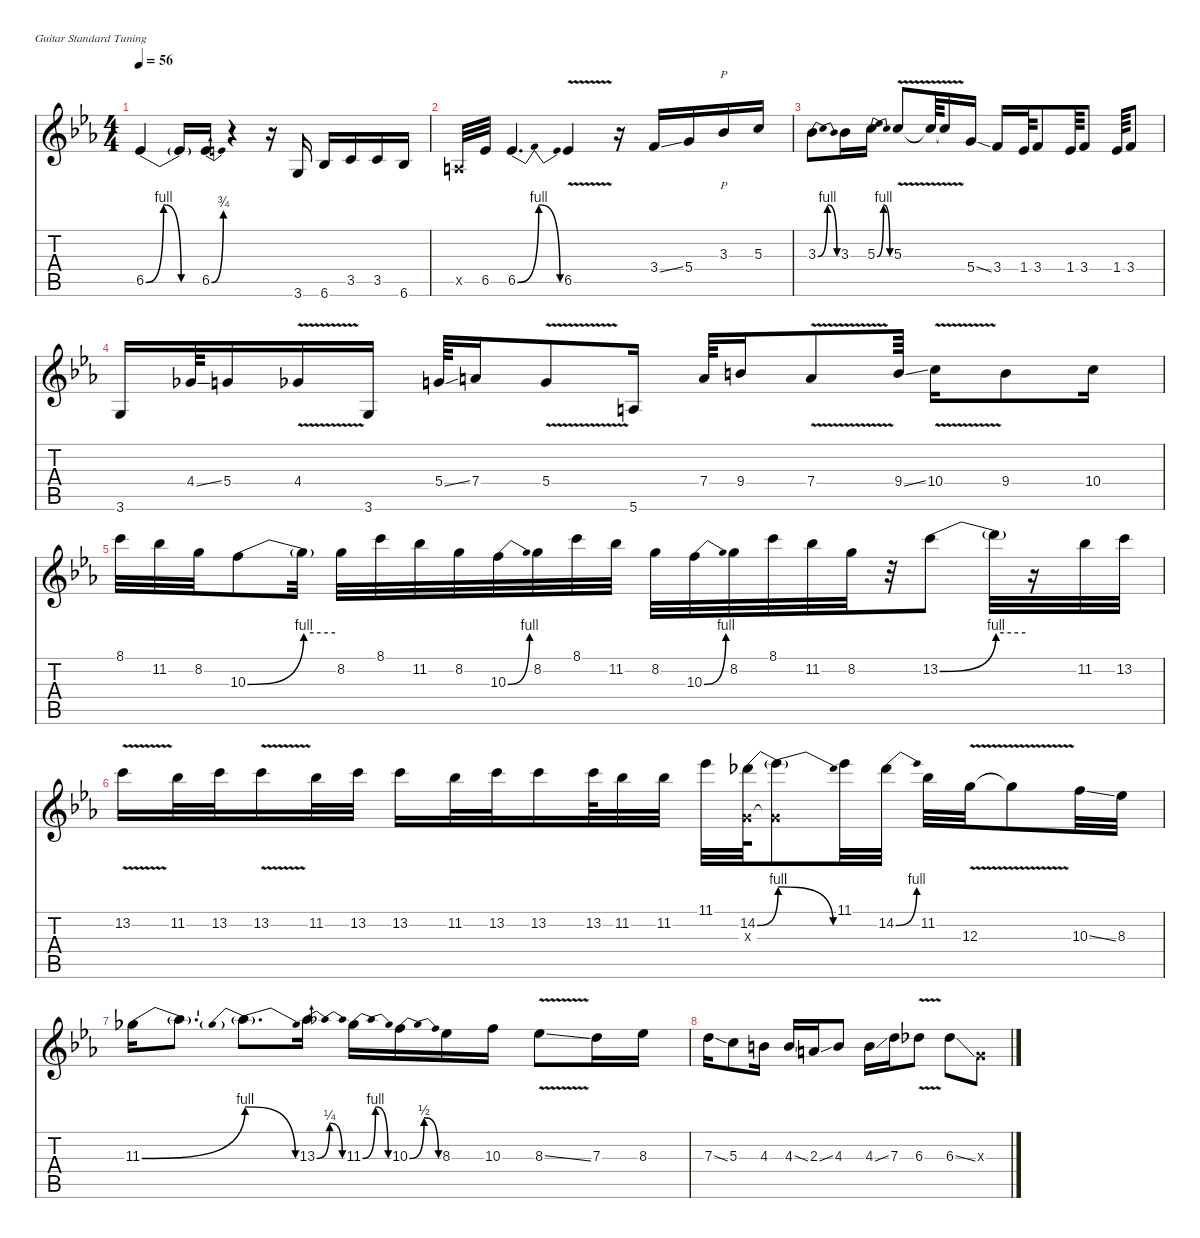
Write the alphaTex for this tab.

\defaultSystemsLayout 4
\hideDynamics
\bracketExtendMode nobrackets
\singleTrackTrackNamePolicy hidden
\multiTrackTrackNamePolicy hidden
\firstSystemTrackNameMode fullname
\firstSystemTrackNameOrientation horizontal
\otherSystemsTrackNameOrientation horizontal
\track ("Lead 1" "od.guit.") {instrument overdrivenguitar}
\staff {score tabs}
\tuning (E4 B3 G3 D3 A2 E2)
\ts (4 4)
\tempo 56
\clef g2
\ks cminor
6.5{be (bendrelease 0 0 30 4 30 4 60 0) acc b}.4{dy f beam Up} 6.5{be (hold 0 0 60 0) t acc b}.16{beam Up} 6.5{be (bend 0 0 30 3) acc b}.16{beam Up} r.4{beam Up} r.16{beam Up} 3.6{acc forcenatural}.16{beam Up} 6.6{acc b}.16{beam Up} 3.5{acc forcenatural}.16{beam Up} 3.5{acc forcenatural}.16{beam Up} 6.6{acc b}.16{beam Up} |
0.5{x acc forcenatural}.32{beam Up} 6.5{acc b}.32{beam Up} 6.5{be (bendrelease 0 0 15 4 30 4 45 0) acc b}.4{d beam Up} 6.5{v acc b}.4{beam Up} r.16{beam Up} 3.4{ss acc forcenatural}.16{beam Up} 5.4{acc forcenatural}.16{beam Up} 3.3{acc b}.16{p beam Up} 5.3{acc forcenatural}.16{beam Up} |
3.3{be (bendrelease 0 0 15 4 30 4 45 0) acc b}.8{beam Down} 3.3{acc b}.16{beam Down} 5.3{be (bendrelease 0 0 15 4 30 4 45 0) acc forcenatural}.16{beam Down} 5.3{v acc forcenatural}.8{beam Up} 5.3{v t acc forcenatural}.64{beam Up} 5.3{v t acc forcenatural}.16{beam Up} 5.4{ss acc forcenatural}.16{beam Up} 3.4{acc forcenatural}.16{beam Up} 1.4{acc b}.64{beam Up} 3.4{acc forcenatural}.8{beam Up} 1.4{acc b}.64{beam Up} 3.4{acc forcenatural}.8{beam Up} 1.4{acc b}.64{beam Up} 3.4{acc forcenatural}.8{beam Up} |
3.6{acc forcenatural}.16{beam Up} 4.4{ss acc b}.64{beam Up} 5.4{acc forcenatural}.16{beam Up} 4.4{v acc b}.16{beam Up} 3.6{acc forcenatural}.16{beam Up} 5.4{ss acc forcenatural}.64{beam Up} 7.4{acc forcenatural}.16{beam Up} 5.4{v acc forcenatural}.8{beam Up} 5.6{acc forcenatural}.16{beam Up} 7.4{acc forcenatural}.64{beam Up} 9.4{acc forcenatural}.16{beam Up} 7.4{v acc forcenatural}.8{beam Up} 9.4{ss acc forcenatural}.64{beam Up} 10.4{v acc forcenatural}.16{beam Down} 9.4{acc forcenatural}.8{beam Down} 10.4{acc forcenatural}.16{beam Down} |
8.1{acc forcenatural}.32{beam Down} 11.2{acc b}.32{beam Down} 8.2{acc forcenatural}.32{beam Down} 10.3{be (bend 0 0 60 4) acc forcenatural}.8{beam Down} 10.3{be (hold 0 4 60 4) t}.32{beam Down} 8.2{acc forcenatural}.32{beam Down} 8.1{acc forcenatural}.32{beam Down} 11.2{acc b}.32{beam Down} 8.2{acc forcenatural}.32{beam Down} 10.3{be (bend 0 0 30 4) acc forcenatural}.32{beam Down} 8.2{acc forcenatural}.32{beam Down} 8.1{acc forcenatural}.32{beam Down} 11.2{acc b}.32{beam Down} 8.2{acc forcenatural}.32{beam Down} 10.3{be (bend 0 0 30 4) acc forcenatural}.32{beam Down} 8.2{acc forcenatural}.32{beam Down} 8.1{acc forcenatural}.32{beam Down} 11.2{acc b}.32{beam Down} 8.2{acc forcenatural}.32{beam Down} r.32{beam Down} 13.2{be (bend 0 0 60 4) acc forcenatural}.8{beam Down} 13.2{be (hold 0 4 60 4) t}.32{beam Down} r.16{beam Down} 11.2{acc b}.32{beam Down} 13.2{acc forcenatural}.32{beam Down} |
13.2{v acc forcenatural}.16{beam Down} 11.2{acc b}.32{beam Down} 13.2{acc forcenatural}.32{beam Down} 13.2{v acc forcenatural}.16{beam Down} 11.2{acc b}.32{beam Down} 13.2{acc forcenatural}.32{beam Down} 13.2{acc forcenatural}.16{beam Down} 11.2{acc b}.32{beam Down} 13.2{acc forcenatural}.32{beam Down} 13.2{acc forcenatural}.16{beam Down} 13.2{acc forcenatural}.64{beam Down} 11.2{acc b}.32{beam Down} 11.2{acc b}.32{beam Down} 11.1{acc b}.32{beam Down} (14.2{be (bend 0 0 60 4) acc b} 0.3{x acc forcenatural}).64{beam Down} (14.2{be (release 0 4 60 0) t} 0.3{x t acc forcenatural}).8{beam Down} 11.1{acc b}.32{beam Down} 14.2{be (bend 0 0 30 4) acc b}.32{beam Down} 11.2{acc b}.32{beam Down} 12.3{v acc forcenatural}.32{beam Down} 12.3{v t acc forcenatural}.8{beam Down} 10.3{ss acc forcenatural}.32{beam Down} 8.3{acc b}.32{beam Down} |
11.3{be (bend 0 0 60 4) acc b}.16{beam Down} 11.3{t}.8{d beam Down} 11.3{be (prebendrelease 0 4 60 0) t}.8{d beam Down} 13.3{be (bendrelease 0 0 15 1 30 1 45 0) acc b}.16{beam Down} 11.3{be (bendrelease 0 0 15 4 30 4 45 0) acc b}.16{beam Down} 10.3{be (bendrelease 0 0 15 2 30 2 45 0) acc forcenatural}.16{beam Down} 8.3{acc b}.16{beam Down} 10.3{acc forcenatural}.16{beam Down} 8.3{v ss acc b}.8{beam Down} 7.3{acc forcenatural}.16{beam Down} 8.3{acc b}.16{beam Down} |
7.3{ss acc forcenatural}.16{beam Down} 5.3{acc forcenatural}.8{beam Down} 4.3{acc forcenatural}.16{beam Down} 4.3{ss acc forcenatural}.16{beam Up} 2.3{ss acc forcenatural}.16{beam Up} 4.3{acc forcenatural}.8{beam Up} 4.3{ss acc forcenatural}.16{beam Down} 7.3{acc forcenatural}.16{beam Down} 6.3{v acc b}.8{beam Down} 6.3{ss acc b}.8{beam Down} 0.3{x acc forcenatural}.8{beam Down}
